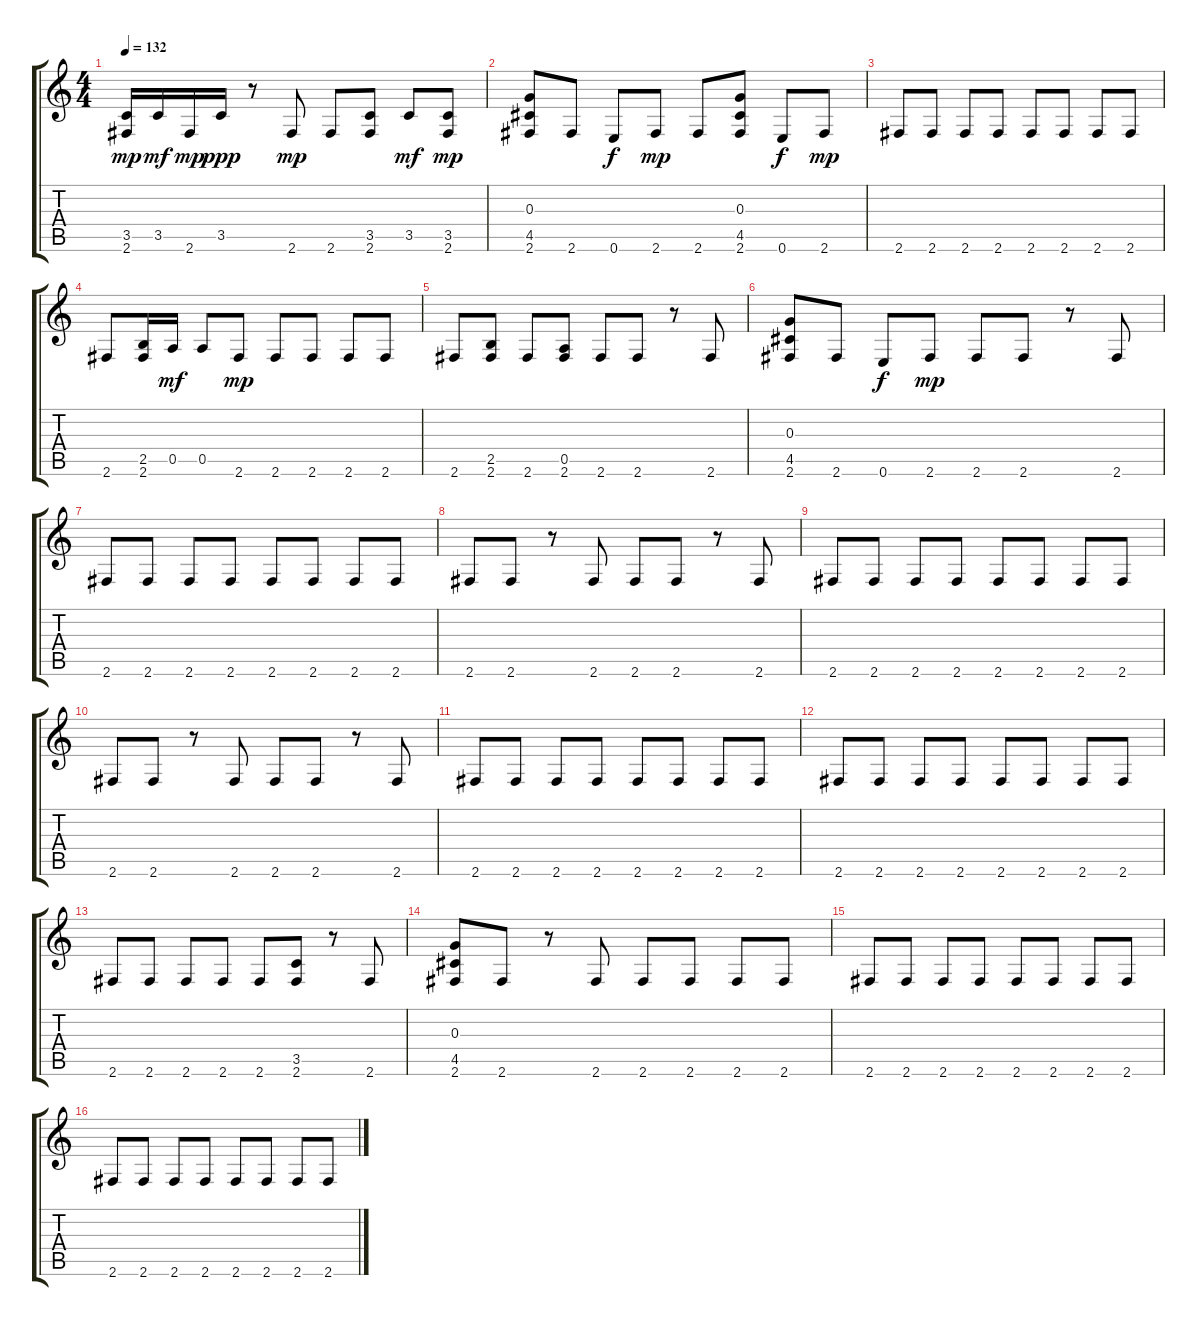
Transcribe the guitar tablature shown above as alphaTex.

\track "" {instrument acousticbass}
\staff {score tabs}
\tuning (E4 B3 G3 D3 A2 E2) {hide}
\ts (4 4)
\tempo 132
\clef g2
\ks c
(3.5 2.6).16{dy mp} 3.5.16{dy mf} 2.6.16{dy mp} 3.5.16{dy ppp} r.8 2.6.8{dy mp} 2.6.8 (3.5 2.6).8 3.5.8{dy mf} (3.5 2.6).8{dy mp} |
(0.3 4.5 2.6).8 2.6.8 0.6.8{dy f} 2.6.8{dy mp} 2.6.8 (0.3 4.5 2.6).8 0.6.8{dy f} 2.6.8{dy mp} |
2.6.8 2.6.8 2.6.8 2.6.8 2.6.8 2.6.8 2.6.8 2.6.8 |
2.6.8 (2.5 2.6).16 0.5.16{dy mf} 0.5.8 2.6.8{dy mp} 2.6.8 2.6.8 2.6.8 2.6.8 |
2.6.8 (2.5 2.6).8 2.6.8 (0.5 2.6).8 2.6.8 2.6.8 r.8 2.6.8 |
(0.3 4.5 2.6).8 2.6.8 0.6.8{dy f} 2.6.8{dy mp} 2.6.8 2.6.8 r.8 2.6.8 |
2.6.8 2.6.8 2.6.8 2.6.8 2.6.8 2.6.8 2.6.8 2.6.8 |
2.6.8 2.6.8 r.8 2.6.8 2.6.8 2.6.8 r.8 2.6.8 |
2.6.8 2.6.8 2.6.8 2.6.8 2.6.8 2.6.8 2.6.8 2.6.8 |
2.6.8 2.6.8 r.8 2.6.8 2.6.8 2.6.8 r.8 2.6.8 |
2.6.8 2.6.8 2.6.8 2.6.8 2.6.8 2.6.8 2.6.8 2.6.8 |
2.6.8 2.6.8 2.6.8 2.6.8 2.6.8 2.6.8 2.6.8 2.6.8 |
2.6.8 2.6.8 2.6.8 2.6.8 2.6.8 (3.5 2.6).8 r.8 2.6.8 |
(0.3 4.5 2.6).8 2.6.8 r.8 2.6.8 2.6.8 2.6.8 2.6.8 2.6.8 |
2.6.8 2.6.8 2.6.8 2.6.8 2.6.8 2.6.8 2.6.8 2.6.8 |
2.6.8 2.6.8 2.6.8 2.6.8 2.6.8 2.6.8 2.6.8 2.6.8
